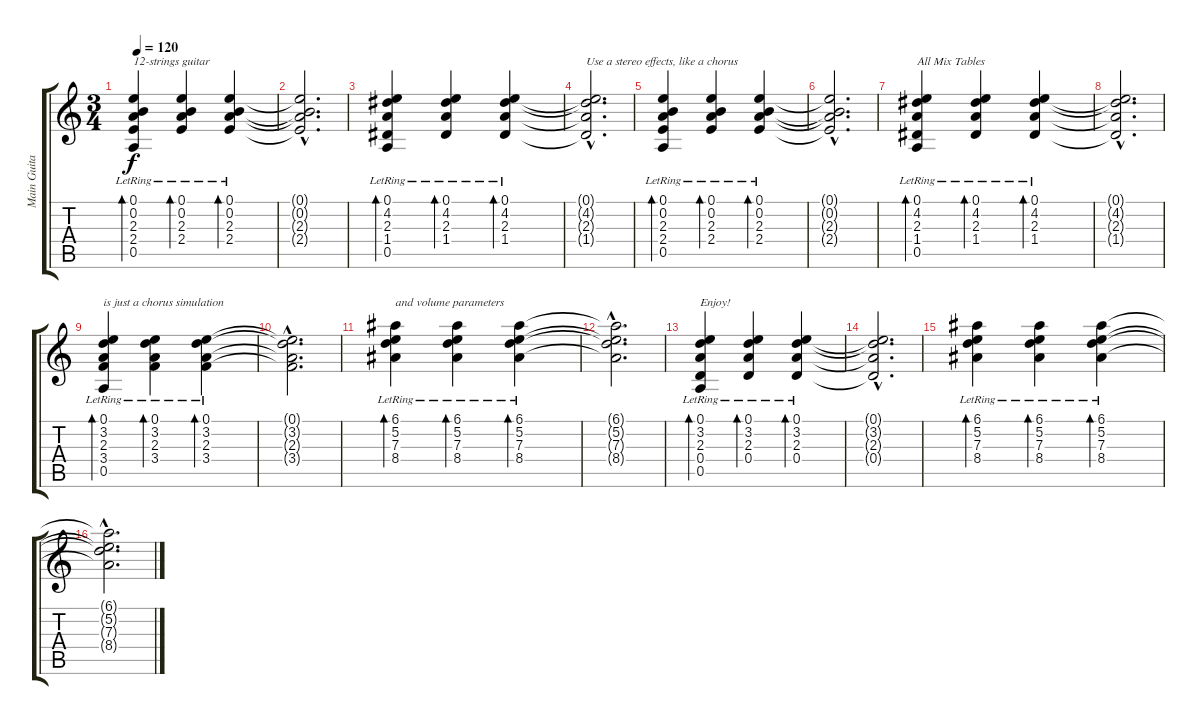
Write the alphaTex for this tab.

\track ("Main Guitar" "Main Guita") {instrument acousticguitarsteel}
\staff {score tabs}
\tuning (E4 B3 G3 D3 A2 E2) {hide}
\ts (3 4)
\tempo 120
\clef g2
\ks c
(0.1{lr} 0.2{lr} 2.3{lr} 2.4{lr} 0.5{lr}).4{bd 480 txt "12-strings guitar" dy f volume 8 balance 0 instrument acousticguitarsteel} (0.1{lr} 0.2{lr} 2.3{lr} 2.4{lr}).4{bd 480 balance 16} (0.1{lr} 0.2{lr} 2.3{lr} 2.4{lr}).4{bd 480 balance 8} |
(0.1{hac t} 0.2{hac t} 2.3{hac t} 2.4{hac t}).2{d} |
(0.1{lr} 4.2{lr} 2.3{lr} 1.4{lr} 0.5{lr}).4{bd 480 volume 13 balance 0} (0.1{lr} 4.2{lr} 2.3{lr} 1.4{lr}).4{bd 480 balance 16} (0.1{lr} 4.2{lr} 2.3{lr} 1.4{lr}).4{bd 480 balance 8} |
(0.1{hac t} 4.2{hac t} 2.3{hac t} 1.4{hac t}).2{d txt "Use a stereo effects, like a chorus"} |
(0.1{lr} 0.2{lr} 2.3{lr} 2.4{lr} 0.5{lr}).4{bd 480 balance 0} (0.1{lr} 0.2{lr} 2.3{lr} 2.4{lr}).4{bd 480 balance 16} (0.1{lr} 0.2{lr} 2.3{lr} 2.4{lr}).4{bd 480 balance 8} |
(0.1{hac t} 0.2{hac t} 2.3{hac t} 2.4{hac t}).2{d} |
(0.1{lr} 4.2{lr} 2.3{lr} 1.4{lr} 0.5{lr}).4{bd 480 txt "All Mix Tables" balance 0} (0.1{lr} 4.2{lr} 2.3{lr} 1.4{lr}).4{bd 480 balance 16} (0.1{lr} 4.2{lr} 2.3{lr} 1.4{lr}).4{bd 480 balance 8} |
(0.1{hac t} 4.2{hac t} 2.3{hac t} 1.4{hac t}).2{d} |
(0.1{lr} 3.2{lr} 2.3{lr} 3.4{lr} 0.5{lr}).4{bd 480 txt "is just a chorus simulation" volume 16} (0.1{lr} 3.2{lr} 2.3{lr} 3.4{lr}).4{bd 480} (0.1{lr} 3.2{lr} 2.3{lr} 3.4{lr}).4{bd 480} |
(0.1{hac t} 3.2{hac t} 2.3{hac t} 3.4{hac t}).2{d} |
(6.1{lr} 5.2{lr} 7.3{lr} 8.4{lr}).4{bd 480 txt "and volume parameters" volume 12} (6.1{lr} 5.2{lr} 7.3{lr} 8.4{lr}).4{bd 480} (6.1{lr} 5.2{lr} 7.3{lr} 8.4{lr}).4{bd 480} |
(6.1{hac t} 5.2{hac t} 7.3{hac t} 8.4{hac t}).2{d} |
(0.1{lr} 3.2{lr} 2.3{lr} 0.4{lr} 0.5{lr}).4{bd 480 txt "Enjoy!" volume 14} (0.1{lr} 3.2{lr} 2.3{lr} 0.4{lr}).4{bd 480} (0.1{lr} 3.2{lr} 2.3{lr} 0.4{lr}).4{bd 480} |
(0.1{hac t} 3.2{hac t} 2.3{hac t} 0.4{hac t}).2{d} |
(6.1{lr} 5.2{lr} 7.3{lr} 8.4{lr}).4{bd 480 volume 12} (6.1{lr} 5.2{lr} 7.3{lr} 8.4{lr}).4{bd 480} (6.1{lr} 5.2{lr} 7.3{lr} 8.4{lr}).4{bd 480} |
(6.1{hac t} 5.2{hac t} 7.3{hac t} 8.4{hac t}).2{d}
